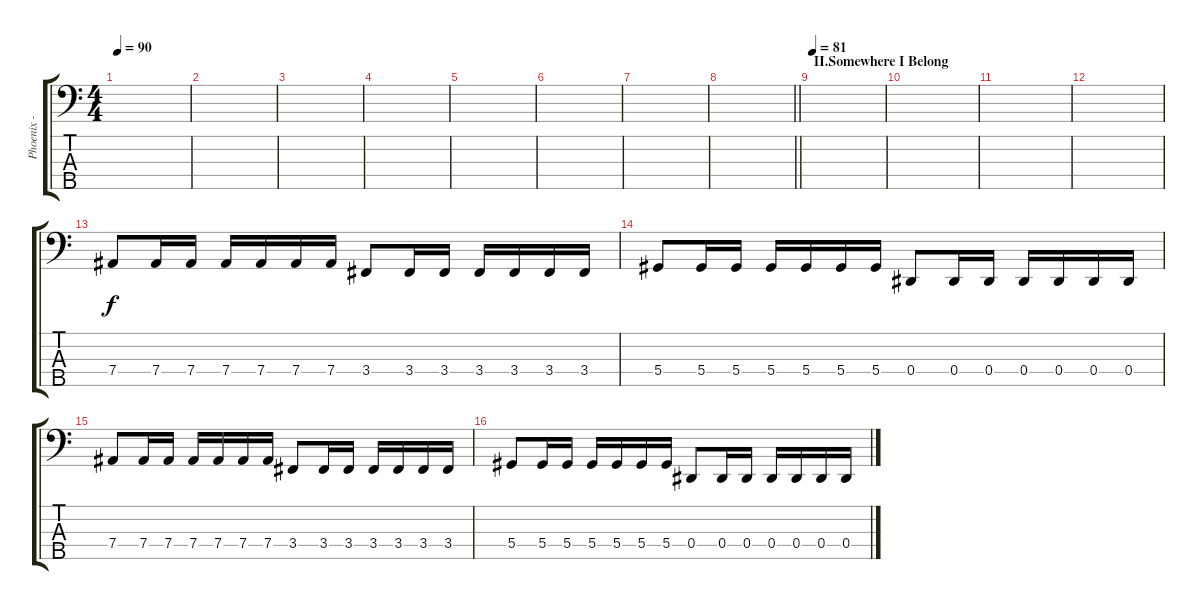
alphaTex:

\track ("Phoenix - 5 string Bass" "Phoenix - ") {instrument electricbassfinger}
\staff {score tabs}
\tuning (Gb2 Db2 Ab1 Eb1 Bb0) {hide}
\ts (4 4)
\tempo 90
\clef f4
\ks c
|
|
|
|
|
|
|
\barLineRight lightlight
|
\section ("" "II.Somewhere I Belong")
\tempo 81
|
|
|
|
7.4.8{volume 12 instrument electricbasspick} 7.4.16 7.4.16 7.4.16 7.4.16 7.4.16 7.4.16 3.4.8 3.4.16 3.4.16 3.4.16 3.4.16 3.4.16 3.4.16 |
5.4.8{volume 12 instrument electricbasspick} 5.4.16 5.4.16 5.4.16 5.4.16 5.4.16 5.4.16 0.4.8 0.4.16 0.4.16 0.4.16 0.4.16 0.4.16 0.4.16 |
7.4.8{volume 12 instrument electricbasspick} 7.4.16 7.4.16 7.4.16 7.4.16 7.4.16 7.4.16 3.4.8 3.4.16 3.4.16 3.4.16 3.4.16 3.4.16 3.4.16 |
5.4.8{volume 12 instrument electricbasspick} 5.4.16 5.4.16 5.4.16 5.4.16 5.4.16 5.4.16 0.4.8 0.4.16 0.4.16 0.4.16 0.4.16 0.4.16 0.4.16
